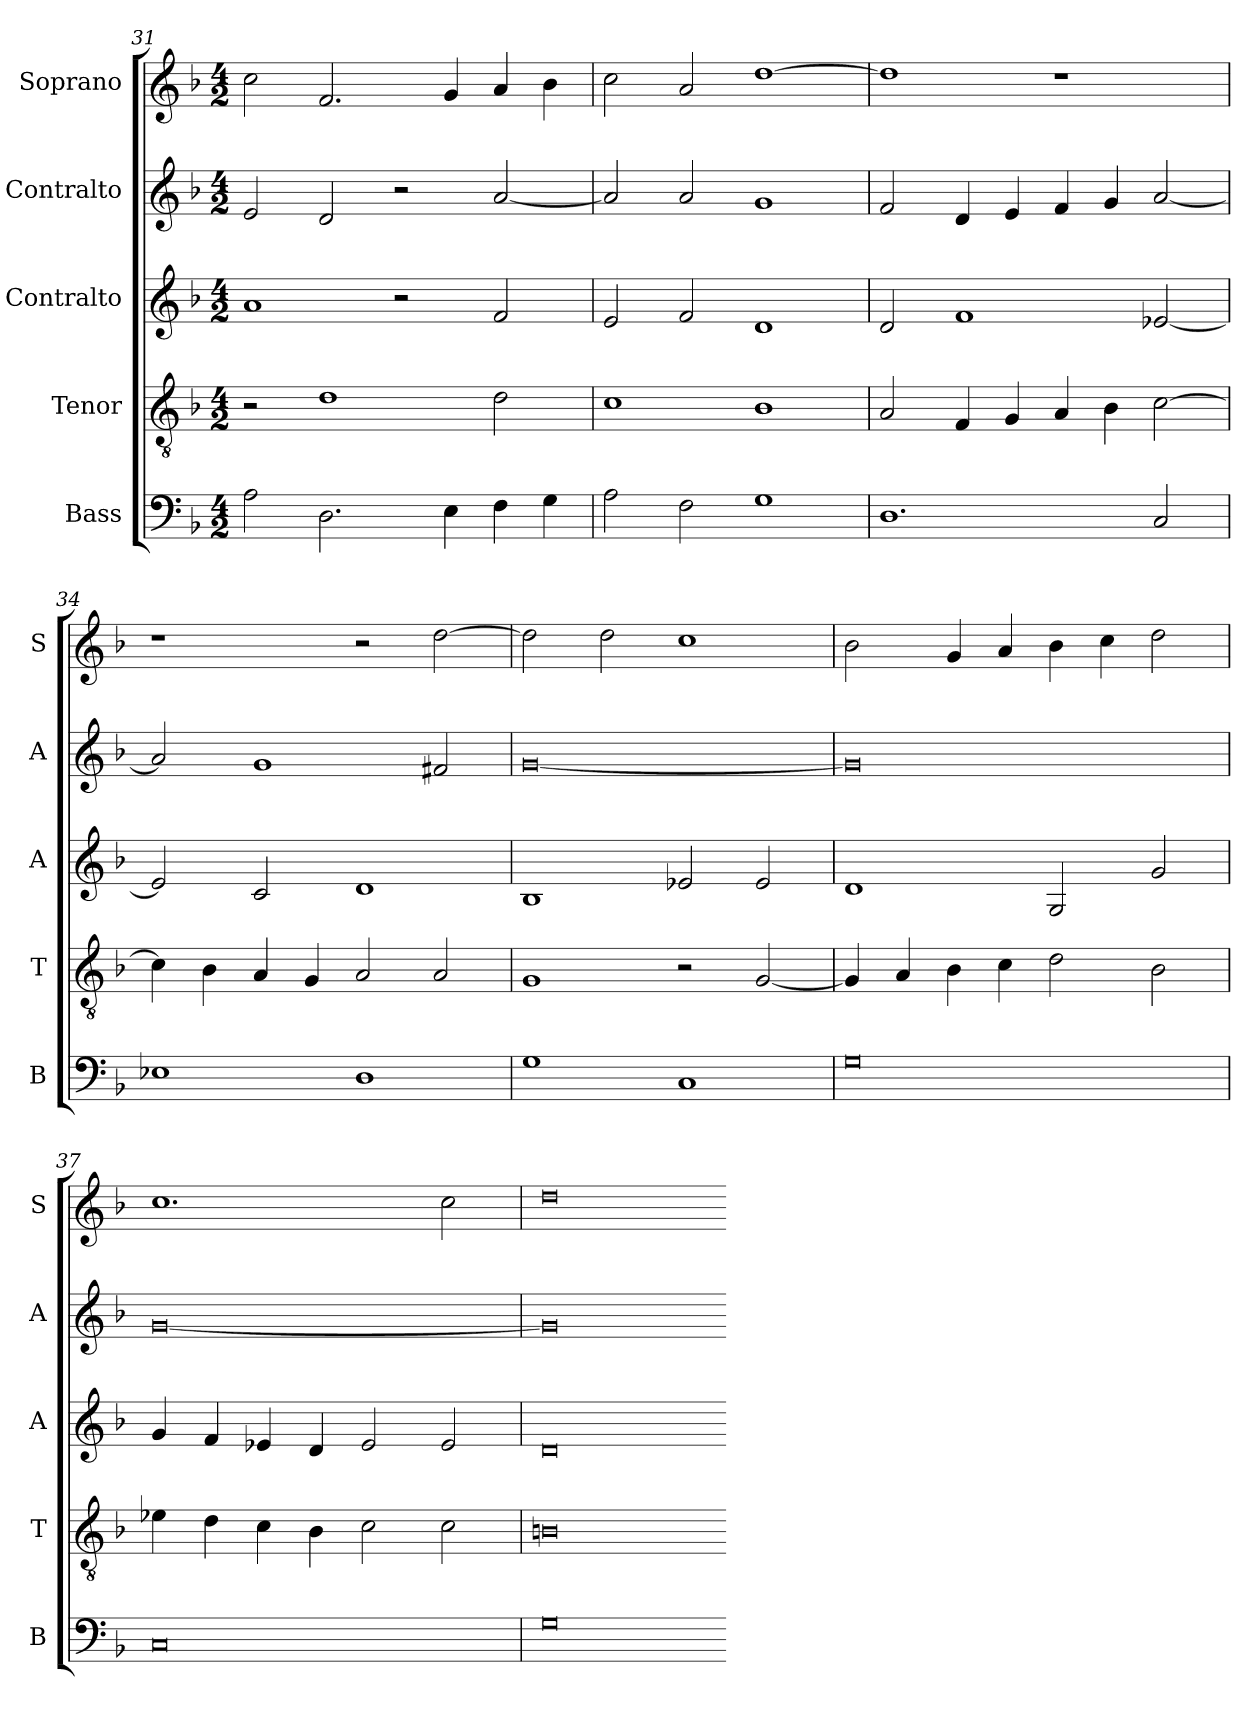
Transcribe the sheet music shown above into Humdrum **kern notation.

**kern	**kern	**kern	**kern	**kern
*part5	*part4	*part3	*part2	*part1
*staff5	*staff4	*staff3	*staff2	*staff1
*I"Bass	*I"Tenor	*I"Contralto	*I"Contralto	*I"Soprano
*I'B	*I'T	*I'A	*I'A	*I'S
*clefF4	*clefGv2	*clefG2	*clefG2	*clefG2
*k[b-]	*k[b-]	*k[b-]	*k[b-]	*k[b-]
*G:dor	*G:dor	*G:dor	*G:dor	*G:dor
*M4/2	*M4/2	*M4/2	*M4/2	*M4/2
=31	=31	=31	=31	=31
2A	2r	1a	2e	2cc
2.D	1d	.	2d	2.f
.	.	2r	2r	.
4E	.	.	.	4g
4F	2d	2f	[2a	4a
4G	.	.	.	4b-
=32	=32	=32	=32	=32
2A	1c	2e	2a]	2cc
2F	.	2f	2a	2a
1G	1B-	1d	1g	[1dd
=33	=33	=33	=33	=33
1.D	2A	2d	2f	1dd]
.	4F	1f	4d	.
.	4G	.	4e	.
.	4A	.	4f	1r
.	4B-	.	4g	.
2C	[2c	[2e-X	[2a	.
=34	=34	=34	=34	=34
1E-X	4c]	2e-]	2a]	1r
.	4B-	.	.	.
.	4A	2c	1g	.
.	4G	.	.	.
1D	2A	1d	.	2r
.	2A	.	2f#X	[2dd
=35	=35	=35	=35	=35
1G	1G	1B-	[0g	2dd]
.	.	.	.	2dd
1C	2r	2e-X	.	1cc
.	[2G	2e-	.	.
=36	=36	=36	=36	=36
0G	4G]	1d	0g]	2b-
.	4A	.	.	.
.	4B-	.	.	4g
.	4c	.	.	4a
.	2d	2G	.	4b-
.	.	.	.	4cc
.	2B-	2g	.	2dd
=37	=37	=37	=37	=37
0C	4e-X	4g	[0g	1.cc
.	4d	4f	.	.
.	4c	4e-X	.	.
.	4B-	4d	.	.
.	2c	2e-	.	.
.	2c	2e-	.	2cc
=38	=38	=38	=38	=38
0G	0Bn	0d	0g]	0dd
=-	=-	=-	=-	=-
*-	*-	*-	*-	*-
